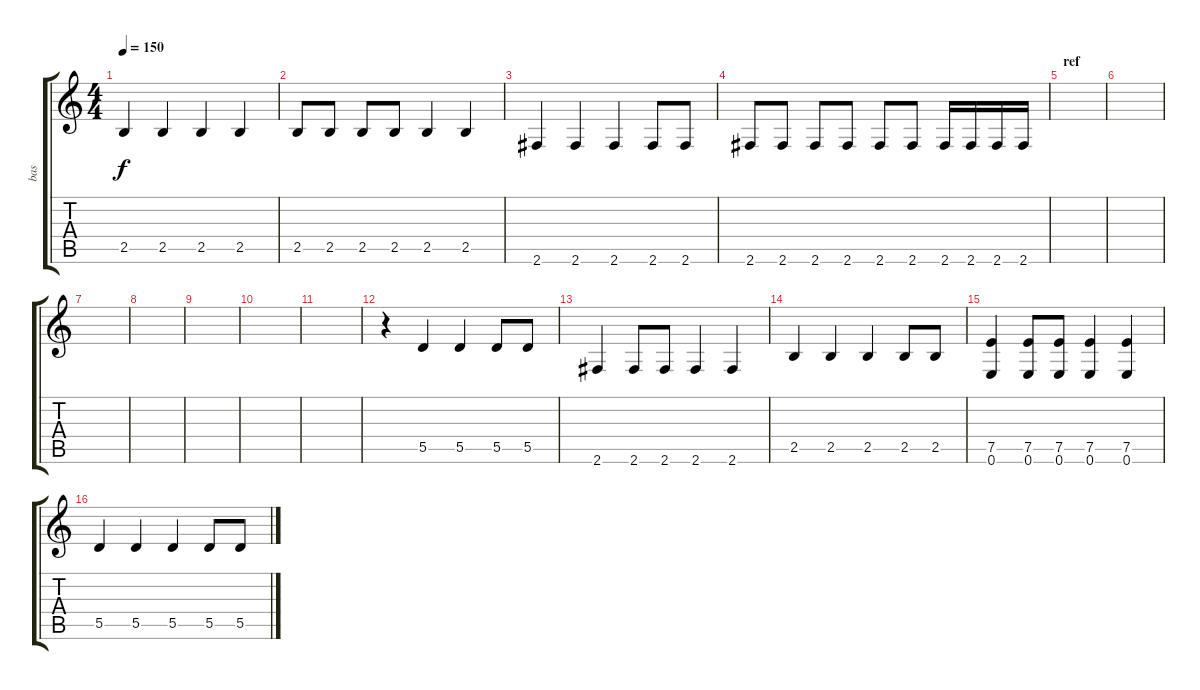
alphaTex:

\track ("bas" "bas") {instrument electricbassfinger}
\staff {score tabs}
\tuning (E4 B3 G3 D3 A2 E2) {hide}
\ts (4 4)
\tempo 150
\clef g2
\ks c
2.5.4{dy f} 2.5.4 2.5.4 2.5.4 |
2.5.8 2.5.8 2.5.8 2.5.8 2.5.4 2.5.4 |
2.6.4 2.6.4 2.6.4 2.6.8 2.6.8 |
2.6.8 2.6.8 2.6.8 2.6.8 2.6.8 2.6.8 2.6.16 2.6.16 2.6.16 2.6.16 |
\section ("" "ref")
|
|
|
|
|
|
|
r.4 5.5.4 5.5.4 5.5.8 5.5.8 |
2.6.4 2.6.8 2.6.8 2.6.4 2.6.4 |
2.5.4 2.5.4 2.5.4 2.5.8 2.5.8 |
(7.5 0.6).4 (7.5 0.6).8 (7.5 0.6).8 (7.5 0.6).4 (7.5 0.6).4 |
5.5.4 5.5.4 5.5.4 5.5.8 5.5.8
